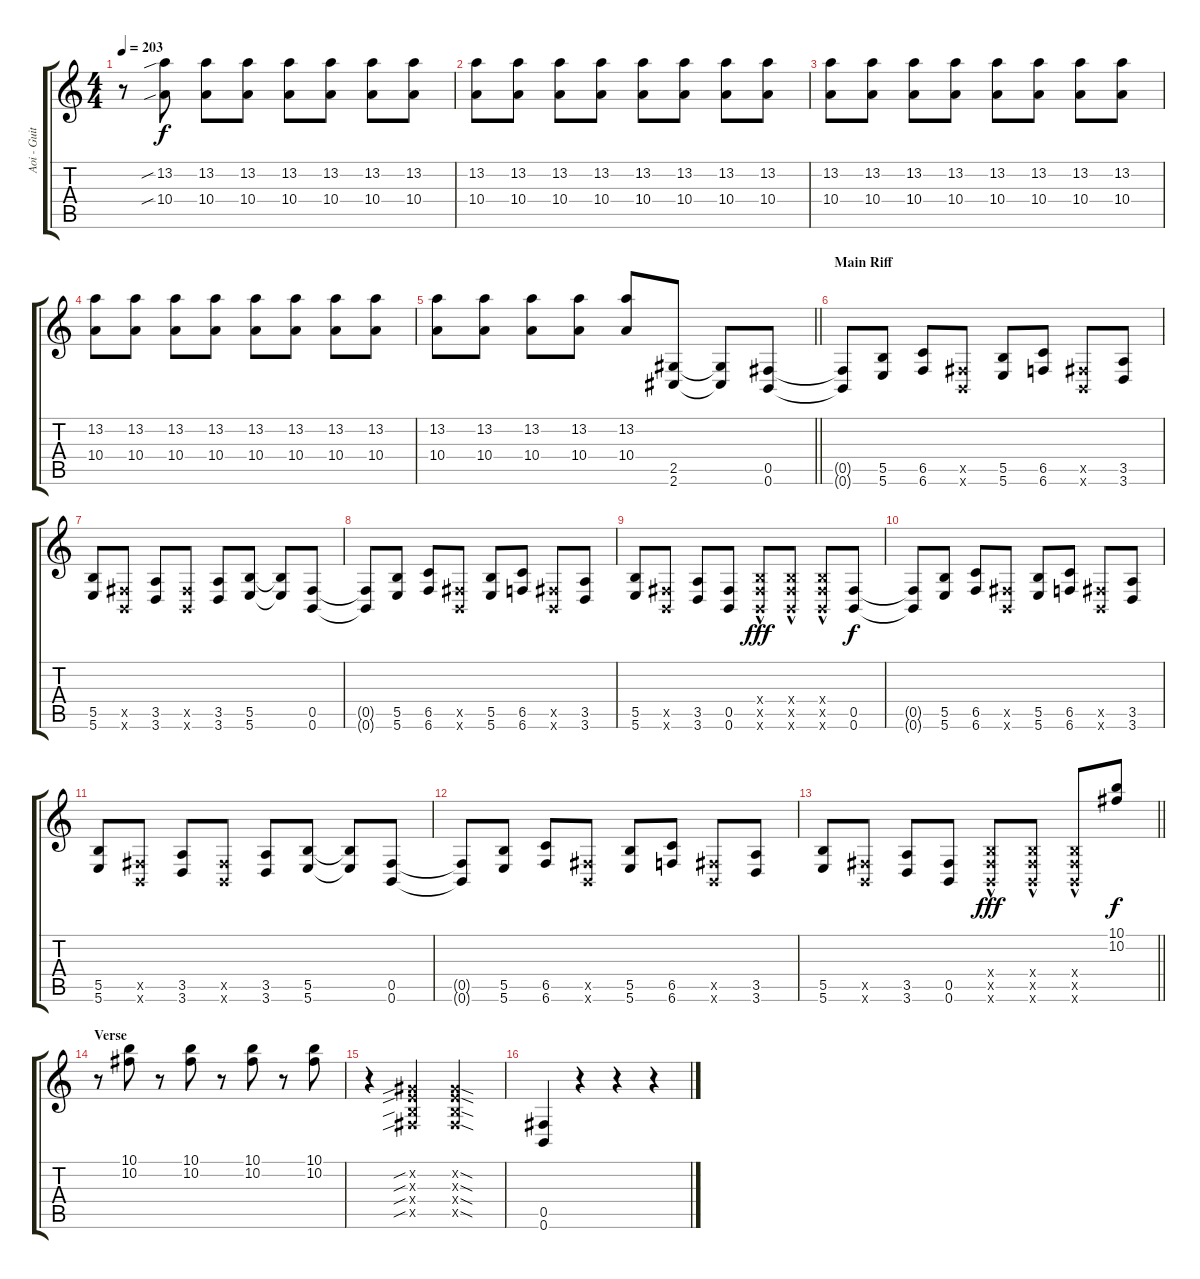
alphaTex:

\track ("Aoi - Guitar 2" "Aoi - Guit") {instrument distortionguitar}
\staff {score tabs}
\tuning (Db4 Ab3 E3 B2 Gb2 B1) {hide}
\ts (4 4)
\tempo 203
\clef g2
\ks c
r.8{dy f} (13.2{sib} 10.4{sib}).8 (13.2 10.4).8 (13.2 10.4).8 (13.2 10.4).8 (13.2 10.4).8 (13.2 10.4).8 (13.2 10.4).8 |
(13.2 10.4).8 (13.2 10.4).8 (13.2 10.4).8 (13.2 10.4).8 (13.2 10.4).8 (13.2 10.4).8 (13.2 10.4).8 (13.2 10.4).8 |
(13.2 10.4).8 (13.2 10.4).8 (13.2 10.4).8 (13.2 10.4).8 (13.2 10.4).8 (13.2 10.4).8 (13.2 10.4).8 (13.2 10.4).8 |
(13.2 10.4).8 (13.2 10.4).8 (13.2 10.4).8 (13.2 10.4).8 (13.2 10.4).8 (13.2 10.4).8 (13.2 10.4).8 (13.2 10.4).8 |
\barLineRight lightlight
(13.2 10.4).8 (13.2 10.4).8 (13.2 10.4).8 (13.2 10.4).8 (13.2 10.4).8 (2.5 2.6).8 (2.5{t} 2.6{t}).8 (0.5 0.6).8 |
\section ("" "Main Riff")
(0.5{t} 0.6{t}).8 (5.5 5.6).8 (6.5 6.6).8 (0.5{x} 0.6{x}).8 (5.5 5.6).8 (6.5 6.6).8 (0.5{x} 0.6{x}).8 (3.5 3.6).8 |
(5.5 5.6).8 (0.5{x} 0.6{x}).8 (3.5 3.6).8 (0.5{x} 0.6{x}).8 (3.5 3.6).8 (5.5 5.6).8 (5.5{t} 5.6{t}).8 (0.5 0.6).8 |
(0.5{t} 0.6{t}).8 (5.5 5.6).8 (6.5 6.6).8 (0.5{x} 0.6{x}).8 (5.5 5.6).8 (6.5 6.6).8 (0.5{x} 0.6{x}).8 (3.5 3.6).8 |
(5.5 5.6).8 (0.5{x} 0.6{x}).8 (3.5 3.6).8 (0.5 0.6).8 (0.4{hac x} 0.5{hac x} 0.6{hac x}).8{dy fff} (0.4{hac x} 0.5{hac x} 0.6{hac x}).8 (0.4{hac x} 0.5{hac x} 0.6{hac x}).8 (0.5 0.6).8{dy f} |
(0.5{t} 0.6{t}).8 (5.5 5.6).8 (6.5 6.6).8 (0.5{x} 0.6{x}).8 (5.5 5.6).8 (6.5 6.6).8 (0.5{x} 0.6{x}).8 (3.5 3.6).8 |
(5.5 5.6).8 (0.5{x} 0.6{x}).8 (3.5 3.6).8 (0.5{x} 0.6{x}).8 (3.5 3.6).8 (5.5 5.6).8 (5.5{t} 5.6{t}).8 (0.5 0.6).8 |
(0.5{t} 0.6{t}).8 (5.5 5.6).8 (6.5 6.6).8 (0.5{x} 0.6{x}).8 (5.5 5.6).8 (6.5 6.6).8 (0.5{x} 0.6{x}).8 (3.5 3.6).8 |
\barLineRight lightlight
(5.5 5.6).8 (0.5{x} 0.6{x}).8 (3.5 3.6).8 (0.5 0.6).8 (0.4{hac x} 0.5{hac x} 0.6{hac x}).8{dy fff} (0.4{hac x} 0.5{hac x} 0.6{hac x}).8 (0.4{hac x} 0.5{hac x} 0.6{hac x}).8 (10.1 10.2).8{dy f} |
\section ("" "Verse")
r.8{volume 11 balance 14} (10.1 10.2).8 r.8{volume 9 balance 2} (10.1 10.2).8 r.8{volume 7 balance 14} (10.1 10.2).8 r.8{volume 5 balance 8} (10.1 10.2).8 |
r.4{volume 13 balance 2} (0.2{sib x} 0.3{sib x} 0.4{sib x} 0.5{sib x}).4 (0.2{sod x} 0.3{sod x} 0.4{sod x} 0.5{sod x}).2 |
(0.5 0.6).4 r.4 r.4 r.4
